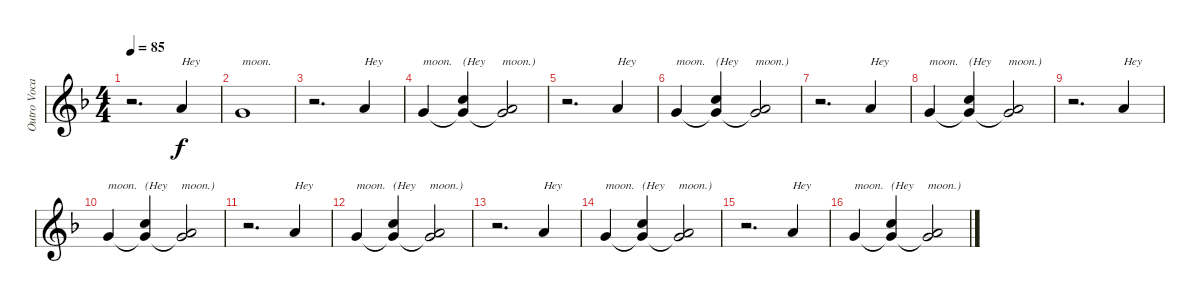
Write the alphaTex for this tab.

\track ("Outro Vocals 2" "Outro Voca") {instrument flute}
\staff {score}
\tuning (E4 B3 G3 D3 A2 E2) {hide}
\ts (4 4)
\tempo 85
\clef g2
\ks f
r.2{d dy f} 10.2.4{txt "Hey"} |
8.2.1{txt "moon."} |
r.2{d} 10.2.4{txt "Hey"} |
8.2.4{txt "moon."} (8.1 8.2{t}).4{txt "(Hey"} (5.1 8.2{t}).2{txt "moon.)"} |
r.2{d} 10.2.4{txt "Hey"} |
8.2.4{txt "moon."} (8.1 8.2{t}).4{txt "(Hey"} (5.1 8.2{t}).2{txt "moon.)"} |
r.2{d} 10.2.4{txt "Hey"} |
8.2.4{txt "moon."} (8.1 8.2{t}).4{txt "(Hey"} (5.1 8.2{t}).2{txt "moon.)"} |
r.2{d} 10.2.4{txt "Hey"} |
8.2.4{txt "moon."} (8.1 8.2{t}).4{txt "(Hey"} (5.1 8.2{t}).2{txt "moon.)"} |
r.2{d} 10.2.4{txt "Hey"} |
8.2.4{txt "moon."} (8.1 8.2{t}).4{txt "(Hey"} (5.1 8.2{t}).2{txt "moon.)"} |
r.2{d} 10.2.4{txt "Hey"} |
8.2.4{txt "moon."} (8.1 8.2{t}).4{txt "(Hey"} (5.1 8.2{t}).2{txt "moon.)"} |
r.2{d} 10.2.4{txt "Hey" volume 7} |
8.2.4{txt "moon."} (8.1 8.2{t}).4{txt "(Hey"} (5.1 8.2{t}).2{txt "moon.)"}
